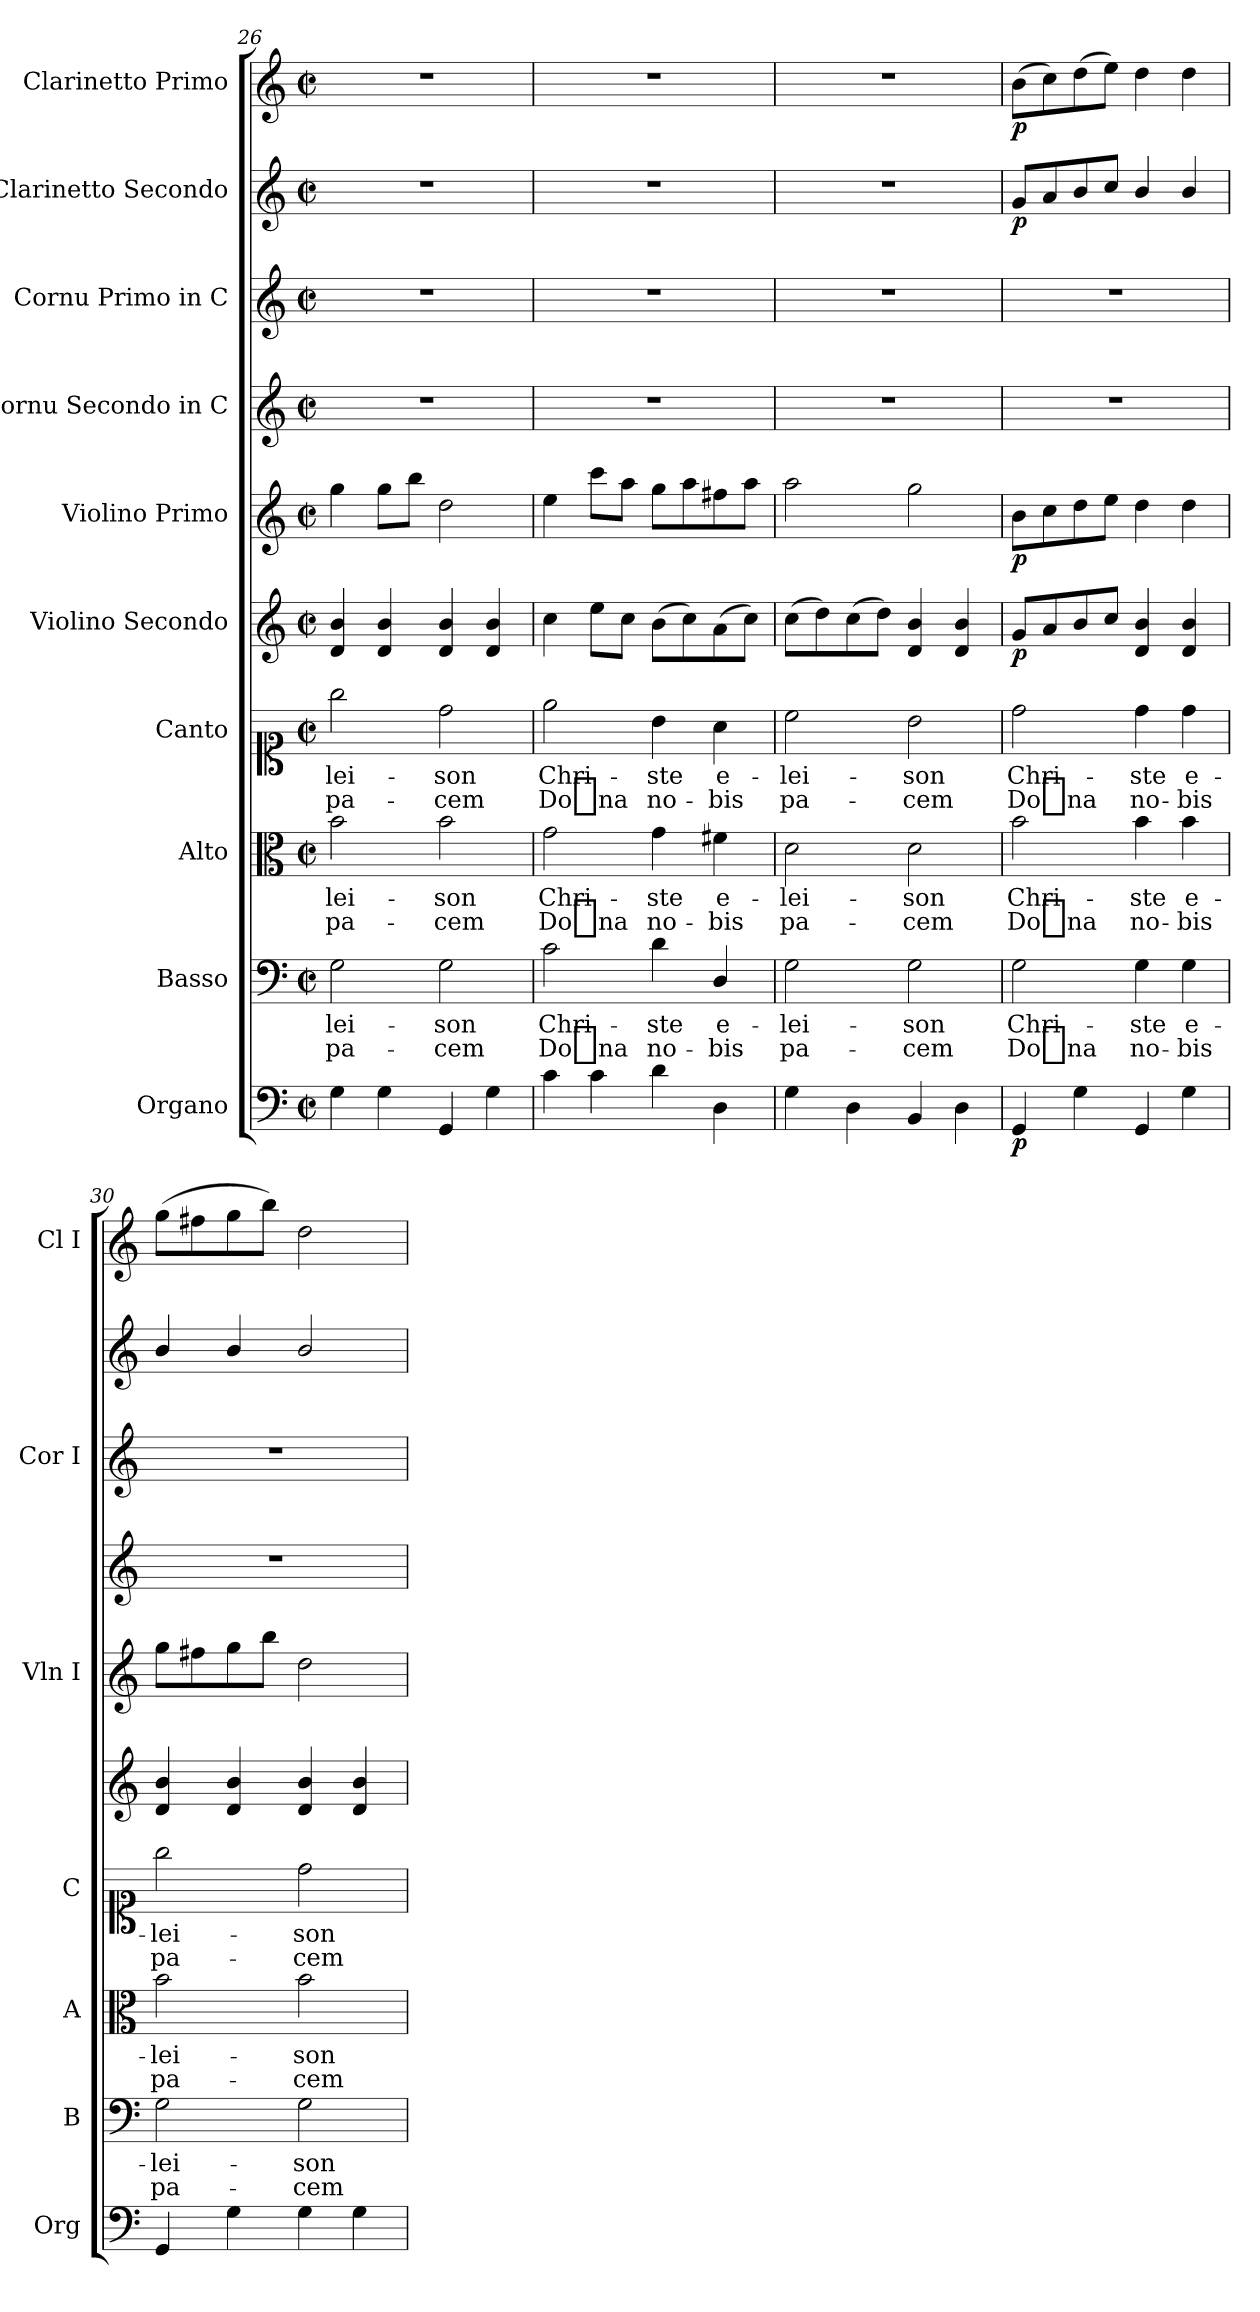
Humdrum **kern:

**kern	**dynam	**kern	**text	**text	**kern	**text	**text	**kern	**text	**text	**kern	**dynam	**kern	**dynam	**kern	**kern	**kern	**dynam	**kern	**dynam
*part10	*part10	*part9	*part9	*part9	*part8	*part8	*part8	*part7	*part7	*part7	*part6	*part6	*part5	*part5	*part4	*part3	*part2	*part2	*part1	*part1
*staff10	*staff10	*staff9	*staff9	*staff9	*staff8	*staff8	*staff8	*staff7	*staff7	*staff7	*staff6	*staff6	*staff5	*staff5	*staff4	*staff3	*staff2	*staff2	*staff1	*staff1
*I"Organo	*	*I"Basso	*	*	*I"Alto	*	*	*I"Canto	*	*	*I"Violino Secondo	*	*I"Violino Primo	*	*I"Cornu Secondo in C	*I"Cornu Primo in C	*I"Clarinetto Secondo	*	*I"Clarinetto Primo	*
*I'Org	*	*I'B	*	*	*I'A	*	*	*I'C	*	*	*	*	*I'Vln I	*	*	*I'Cor I	*	*	*I'Cl I	*
*clefF4	*	*clefF4	*	*	*clefC3	*	*	*clefC1	*	*	*clefG2	*	*clefG2	*	*clefG2	*clefG2	*clefG2	*	*clefG2	*
*k[]	*	*k[]	*	*	*k[]	*	*	*k[]	*	*	*k[]	*	*k[]	*	*k[]	*k[]	*k[]	*	*k[]	*
*M2/2	*	*M2/2	*	*	*M2/2	*	*	*M2/2	*	*	*M2/2	*	*M2/2	*	*M2/2	*M2/2	*M2/2	*	*M2/2	*
*met(c|)	*	*met(c|)	*	*	*met(c|)	*	*	*met(c|)	*	*	*met(c|)	*	*met(c|)	*	*met(c|)	*met(c|)	*met(c|)	*	*met(c|)	*
=26	=26	=26	=26	=26	=26	=26	=26	=26	=26	=26	=26	=26	=26	=26	=26	=26	=26	=26	=26	=26
4G	.	2G	-lei-	pa-	2b	-lei-	pa-	2gg	-lei-	pa-	4d 4b	.	4gg	.	1r	1r	1r	.	1r	.
4G	.	.	.	.	.	.	.	.	.	.	4d 4b	.	8ggL	.	.	.	.	.	.	.
.	.	.	.	.	.	.	.	.	.	.	.	.	8bbJ	.	.	.	.	.	.	.
4GG	.	2G	-son	-cem	2b	-son	-cem	2dd	-son	-cem	4d 4b	.	2dd	.	.	.	.	.	.	.
4G	.	.	.	.	.	.	.	.	.	.	4d 4b	.	.	.	.	.	.	.	.	.
=27	=27	=27	=27	=27	=27	=27	=27	=27	=27	=27	=27	=27	=27	=27	=27	=27	=27	=27	=27	=27
4c	.	2c	Chri-	Do_na	2g	Chri-	Do_na	2ee	Chri-	Do_na	4cc	.	4ee	.	1r	1r	1r	.	1r	.
4c	.	.	.	.	.	.	.	.	.	.	8eeL	.	8cccL	.	.	.	.	.	.	.
.	.	.	.	.	.	.	.	.	.	.	8ccJ	.	8aaJ	.	.	.	.	.	.	.
4d	.	4d	-ste	no-	4g	-ste	no-	4b	-ste	no-	(>8bL	.	8ggL	.	.	.	.	.	.	.
.	.	.	.	.	.	.	.	.	.	.	8cc)	.	8aa	.	.	.	.	.	.	.
4D	.	4D/	e-	-bis	4f#X	e-	-bis	4a	e-	-bis	(>8a	.	8ff#X	.	.	.	.	.	.	.
.	.	.	.	.	.	.	.	.	.	.	8ccJ)	.	8aaJ	.	.	.	.	.	.	.
=28	=28	=28	=28	=28	=28	=28	=28	=28	=28	=28	=28	=28	=28	=28	=28	=28	=28	=28	=28	=28
4G	.	2G	-lei-	pa-	2d	-lei-	pa-	2cc	-lei-	pa-	(>8ccL	.	2aa	.	1r	1r	1r	.	1r	.
.	.	.	.	.	.	.	.	.	.	.	8dd)	.	.	.	.	.	.	.	.	.
4D	.	.	.	.	.	.	.	.	.	.	(>8cc	.	.	.	.	.	.	.	.	.
.	.	.	.	.	.	.	.	.	.	.	8ddJ)	.	.	.	.	.	.	.	.	.
4BB	.	2G	-son	-cem	2d	-son	-cem	2b	-son	-cem	4d 4b	.	2gg	.	.	.	.	.	.	.
4D	.	.	.	.	.	.	.	.	.	.	4d 4b	.	.	.	.	.	.	.	.	.
=29	=29	=29	=29	=29	=29	=29	=29	=29	=29	=29	=29	=29	=29	=29	=29	=29	=29	=29	=29	=29
4GG	p	2G	Chri-	Do_na	2b	Chri-	Do_na	2dd	Chri-	Do_na	8gL	p	8bL	p	1r	1r	8gL	p	(>8bL	p
.	.	.	.	.	.	.	.	.	.	.	8a	.	8cc	.	.	.	8a	.	8cc)	.
4G	.	.	.	.	.	.	.	.	.	.	8b	.	8dd	.	.	.	8b	.	(>8dd	.
.	.	.	.	.	.	.	.	.	.	.	8ccJ	.	8eeJ	.	.	.	8ccJ	.	8eeJ)	.
4GG	.	4G	-ste	no-	4b	-ste	no-	4dd	-ste	no-	4d 4b	.	4dd	.	.	.	4b/	.	4dd	.
4G	.	4G	e-	-bis	4b	e-	-bis	4dd	e-	-bis	4d 4b	.	4dd	.	.	.	4b/	.	4dd	.
=30	=30	=30	=30	=30	=30	=30	=30	=30	=30	=30	=30	=30	=30	=30	=30	=30	=30	=30	=30	=30
4GG	.	2G	-lei-	pa-	2b	-lei-	pa-	2gg	-lei-	pa-	4d 4b	.	8ggL	.	1r	1r	4b/	.	(>8ggL	.
.	.	.	.	.	.	.	.	.	.	.	.	.	8ff#X	.	.	.	.	.	8ff#X	.
4G	.	.	.	.	.	.	.	.	.	.	4d 4b	.	8gg	.	.	.	4b/	.	8gg	.
.	.	.	.	.	.	.	.	.	.	.	.	.	8bbJ	.	.	.	.	.	8bbJ)	.
4G	.	2G	-son	-cem	2b	-son	-cem	2dd	-son	-cem	4d 4b	.	2dd	.	.	.	2b/	.	2dd	.
4G	.	.	.	.	.	.	.	.	.	.	4d 4b	.	.	.	.	.	.	.	.	.
=	=	=	=	=	=	=	=	=	=	=	=	=	=	=	=	=	=	=	=	=
*-	*-	*-	*-	*-	*-	*-	*-	*-	*-	*-	*-	*-	*-	*-	*-	*-	*-	*-	*-	*-
